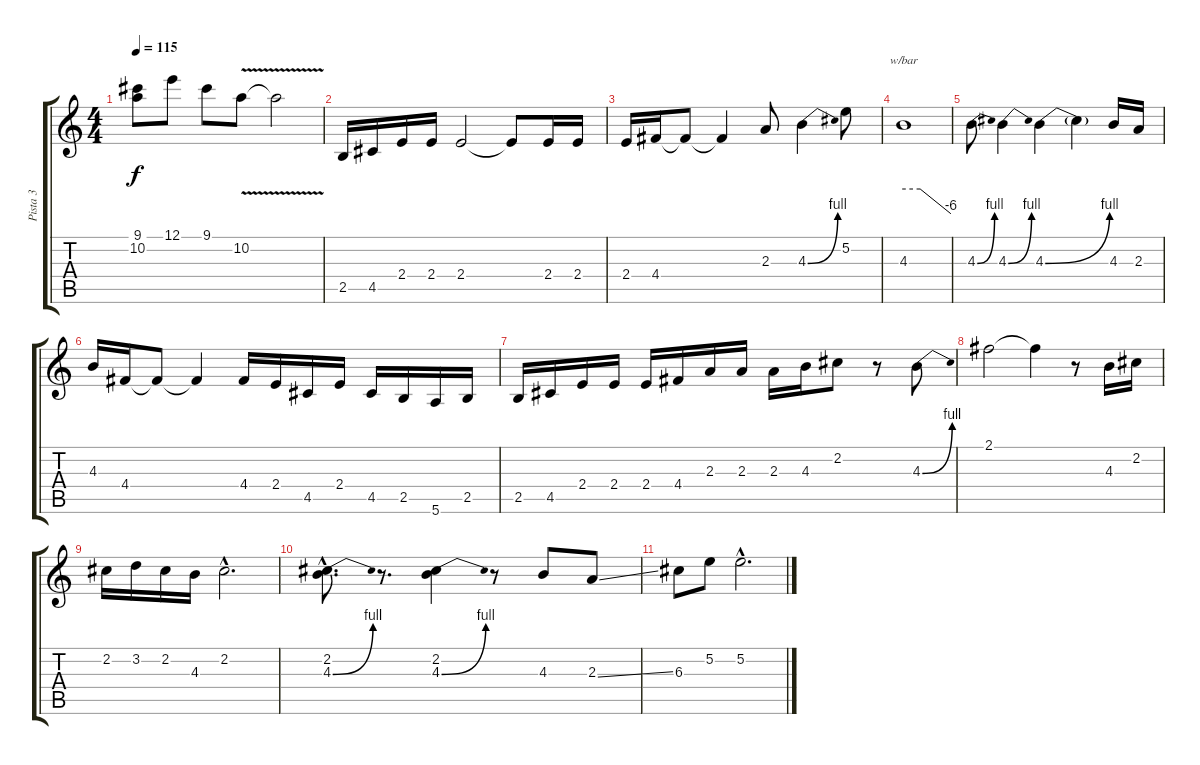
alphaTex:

\track ("Pista 3" "Pista 3") {instrument overdrivenguitar}
\staff {score tabs}
\tuning (E4 B3 G3 D3 A2 E2) {hide}
\ts (4 4)
\tempo 115
\clef g2
\ks c
(9.1 10.2).8{dy f} 12.1.8 9.1.8 10.2{v}.8 10.2{t}.2 |
2.5.16 4.5.16 2.4.16 2.4.16 2.4.2 2.4{t}.8 2.4.16 2.4.16 |
2.4.16 4.4.16 4.4{t}.8 4.4{t}.4 2.3.8 4.3{be (bend 0 0 60 4)}.4 5.2.8 |
4.3.1{tbe (custom default 0 0 21 0 60 -24)} |
4.3{be (bend 0 0 60 4)}.8 4.3{be (bend 0 0 60 4)}.4 4.3{be (bend 0 0 60 4)}.4 4.3{t}.4 4.3.16 2.3.16 |
4.3.16 4.4.16 4.4{t}.8 4.4{t}.4 4.4.16 2.4.16 4.5.16 2.4.16 4.5.16 2.5.16 5.6.16 2.5.16 |
2.5.16 4.5.16 2.4.16 2.4.16 2.4.16 4.4.16 2.3.16 2.3.16 2.3.16 4.3.16 2.2.8 r.8 4.3{be (bend 0 0 60 4)}.8 |
2.1.2 2.1{t}.4 r.8 4.3.16 2.2.16 |
2.2.16 3.2.16 2.2.16 4.3.16 2.2{hac}.2{d} |
(2.2{hac} 4.3{be (bend 0 0 60 4) hac}).8{d} r.8{d} (2.2 4.3{be (bend 0 0 60 4)}).4 r.8 4.3.8 2.3{ss}.8 |
6.3.8 5.2.8 5.2{hac}.2{d}
